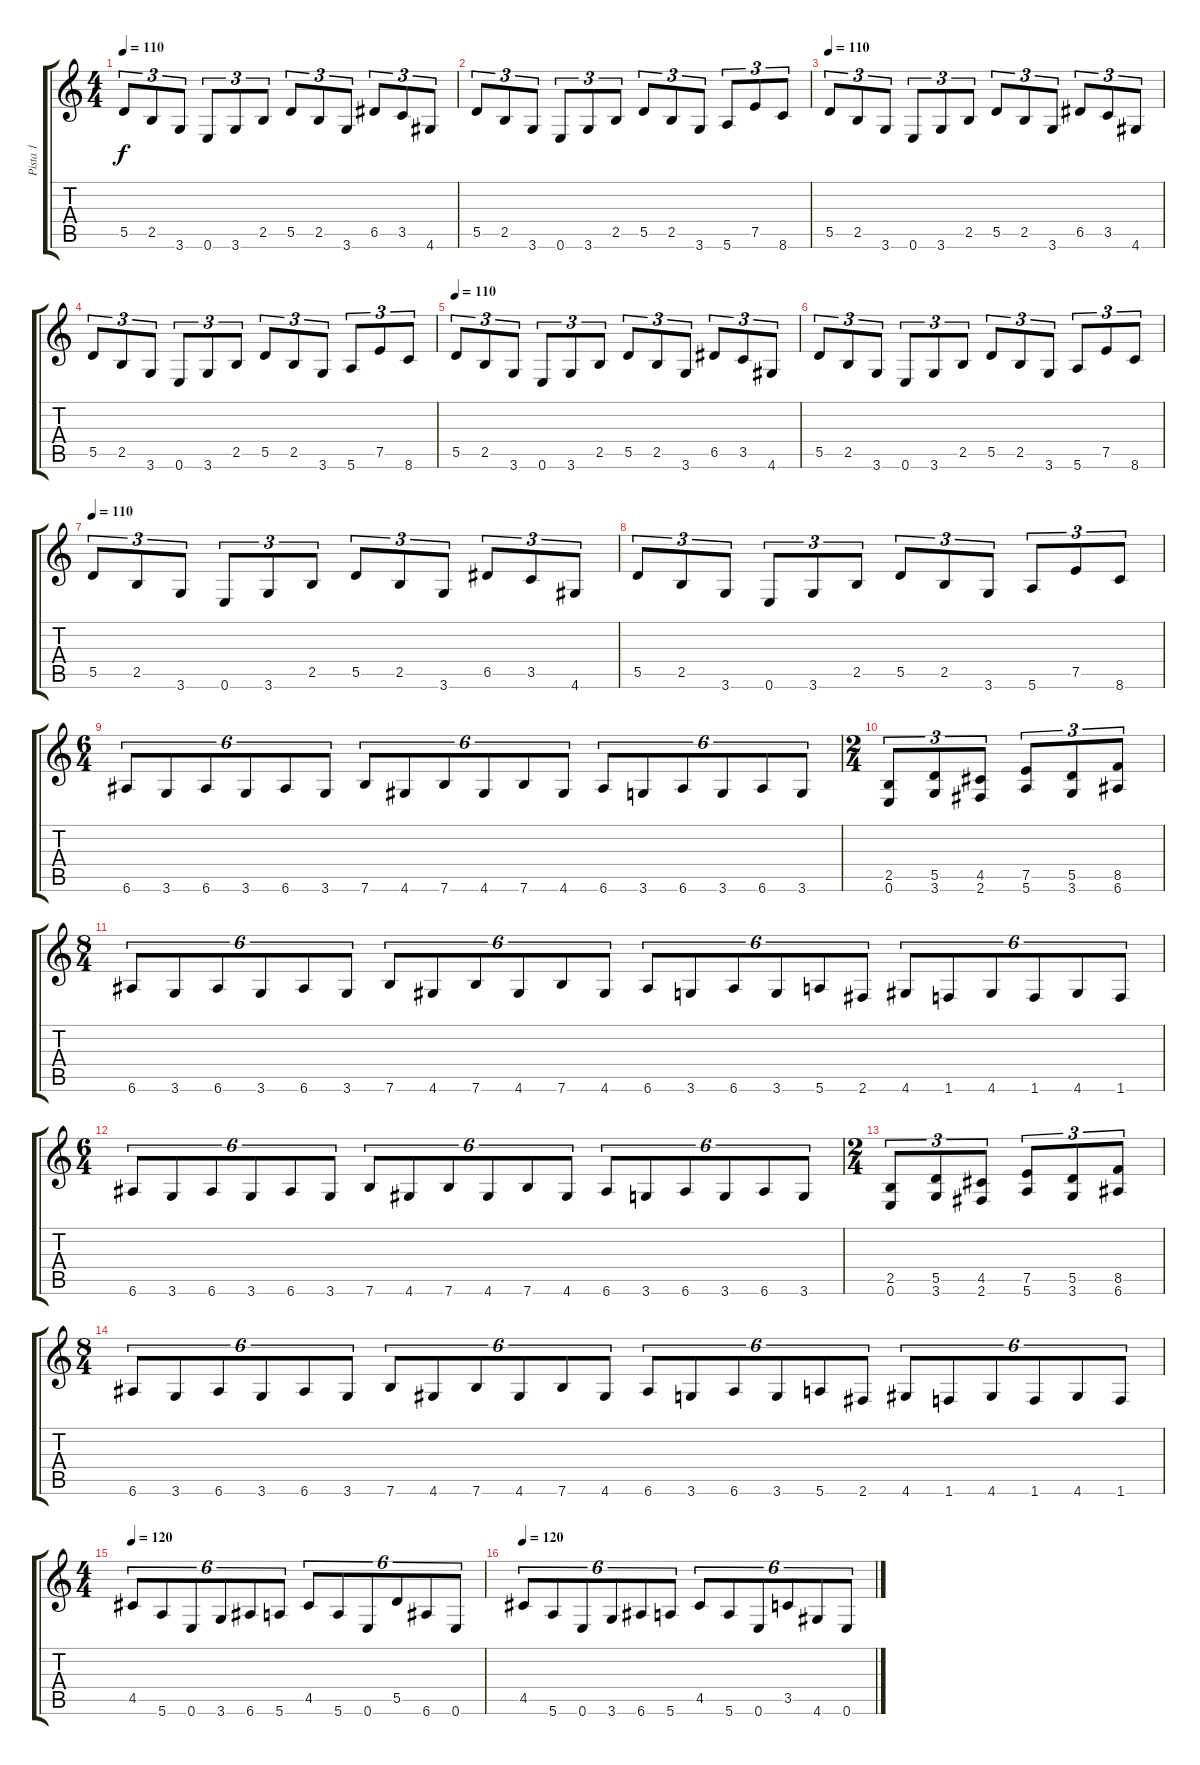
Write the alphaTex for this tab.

\track ("Pista 1" "Pista 1") {instrument acousticguitarsteel}
\staff {score tabs}
\tuning (E4 B3 G3 D3 A2 E2) {hide}
\ts (4 4)
\tempo 110
\clef g2
\ks c
5.5.8{tu (3 2) dy f} 2.5.8{tu (3 2)} 3.6.8{tu (3 2)} 0.6.8{tu (3 2)} 3.6.8{tu (3 2)} 2.5.8{tu (3 2)} 5.5.8{tu (3 2)} 2.5.8{tu (3 2)} 3.6.8{tu (3 2)} 6.5.8{tu (3 2)} 3.5.8{tu (3 2)} 4.6.8{tu (3 2)} |
5.5.8{tu (3 2)} 2.5.8{tu (3 2)} 3.6.8{tu (3 2)} 0.6.8{tu (3 2)} 3.6.8{tu (3 2)} 2.5.8{tu (3 2)} 5.5.8{tu (3 2)} 2.5.8{tu (3 2)} 3.6.8{tu (3 2)} 5.6.8{tu (3 2)} 7.5.8{tu (3 2)} 8.6.8{tu (3 2)} |
\tempo 110
5.5.8{tu (3 2)} 2.5.8{tu (3 2)} 3.6.8{tu (3 2)} 0.6.8{tu (3 2)} 3.6.8{tu (3 2)} 2.5.8{tu (3 2)} 5.5.8{tu (3 2)} 2.5.8{tu (3 2)} 3.6.8{tu (3 2)} 6.5.8{tu (3 2)} 3.5.8{tu (3 2)} 4.6.8{tu (3 2)} |
5.5.8{tu (3 2)} 2.5.8{tu (3 2)} 3.6.8{tu (3 2)} 0.6.8{tu (3 2)} 3.6.8{tu (3 2)} 2.5.8{tu (3 2)} 5.5.8{tu (3 2)} 2.5.8{tu (3 2)} 3.6.8{tu (3 2)} 5.6.8{tu (3 2)} 7.5.8{tu (3 2)} 8.6.8{tu (3 2)} |
\tempo 110
5.5.8{tu (3 2)} 2.5.8{tu (3 2)} 3.6.8{tu (3 2)} 0.6.8{tu (3 2)} 3.6.8{tu (3 2)} 2.5.8{tu (3 2)} 5.5.8{tu (3 2)} 2.5.8{tu (3 2)} 3.6.8{tu (3 2)} 6.5.8{tu (3 2)} 3.5.8{tu (3 2)} 4.6.8{tu (3 2)} |
5.5.8{tu (3 2)} 2.5.8{tu (3 2)} 3.6.8{tu (3 2)} 0.6.8{tu (3 2)} 3.6.8{tu (3 2)} 2.5.8{tu (3 2)} 5.5.8{tu (3 2)} 2.5.8{tu (3 2)} 3.6.8{tu (3 2)} 5.6.8{tu (3 2)} 7.5.8{tu (3 2)} 8.6.8{tu (3 2)} |
\tempo 110
5.5.8{tu (3 2)} 2.5.8{tu (3 2)} 3.6.8{tu (3 2)} 0.6.8{tu (3 2)} 3.6.8{tu (3 2)} 2.5.8{tu (3 2)} 5.5.8{tu (3 2)} 2.5.8{tu (3 2)} 3.6.8{tu (3 2)} 6.5.8{tu (3 2)} 3.5.8{tu (3 2)} 4.6.8{tu (3 2)} |
5.5.8{tu (3 2)} 2.5.8{tu (3 2)} 3.6.8{tu (3 2)} 0.6.8{tu (3 2)} 3.6.8{tu (3 2)} 2.5.8{tu (3 2)} 5.5.8{tu (3 2)} 2.5.8{tu (3 2)} 3.6.8{tu (3 2)} 5.6.8{tu (3 2)} 7.5.8{tu (3 2)} 8.6.8{tu (3 2)} |
\ts (6 4)
6.6.8{tu (6 4)} 3.6.8{tu (6 4)} 6.6.8{tu (6 4)} 3.6.8{tu (6 4)} 6.6.8{tu (6 4)} 3.6.8{tu (6 4)} 7.6.8{tu (6 4)} 4.6.8{tu (6 4)} 7.6.8{tu (6 4)} 4.6.8{tu (6 4)} 7.6.8{tu (6 4)} 4.6.8{tu (6 4)} 6.6.8{tu (6 4)} 3.6.8{tu (6 4)} 6.6.8{tu (6 4)} 3.6.8{tu (6 4)} 6.6.8{tu (6 4)} 3.6.8{tu (6 4)} |
\ts (2 4)
(2.5 0.6).8{tu (3 2)} (5.5 3.6).8{tu (3 2)} (4.5 2.6).8{tu (3 2)} (7.5 5.6).8{tu (3 2)} (5.5 3.6).8{tu (3 2)} (8.5 6.6).8{tu (3 2)} |
\ts (8 4)
6.6.8{tu (6 4)} 3.6.8{tu (6 4)} 6.6.8{tu (6 4)} 3.6.8{tu (6 4)} 6.6.8{tu (6 4)} 3.6.8{tu (6 4)} 7.6.8{tu (6 4)} 4.6.8{tu (6 4)} 7.6.8{tu (6 4)} 4.6.8{tu (6 4)} 7.6.8{tu (6 4)} 4.6.8{tu (6 4)} 6.6.8{tu (6 4)} 3.6.8{tu (6 4)} 6.6.8{tu (6 4)} 3.6.8{tu (6 4)} 5.6.8{tu (6 4)} 2.6.8{tu (6 4)} 4.6.8{tu (6 4)} 1.6.8{tu (6 4)} 4.6.8{tu (6 4)} 1.6.8{tu (6 4)} 4.6.8{tu (6 4)} 1.6.8{tu (6 4)} |
\ts (6 4)
6.6.8{tu (6 4)} 3.6.8{tu (6 4)} 6.6.8{tu (6 4)} 3.6.8{tu (6 4)} 6.6.8{tu (6 4)} 3.6.8{tu (6 4)} 7.6.8{tu (6 4)} 4.6.8{tu (6 4)} 7.6.8{tu (6 4)} 4.6.8{tu (6 4)} 7.6.8{tu (6 4)} 4.6.8{tu (6 4)} 6.6.8{tu (6 4)} 3.6.8{tu (6 4)} 6.6.8{tu (6 4)} 3.6.8{tu (6 4)} 6.6.8{tu (6 4)} 3.6.8{tu (6 4)} |
\ts (2 4)
(2.5 0.6).8{tu (3 2)} (5.5 3.6).8{tu (3 2)} (4.5 2.6).8{tu (3 2)} (7.5 5.6).8{tu (3 2)} (5.5 3.6).8{tu (3 2)} (8.5 6.6).8{tu (3 2)} |
\ts (8 4)
6.6.8{tu (6 4)} 3.6.8{tu (6 4)} 6.6.8{tu (6 4)} 3.6.8{tu (6 4)} 6.6.8{tu (6 4)} 3.6.8{tu (6 4)} 7.6.8{tu (6 4)} 4.6.8{tu (6 4)} 7.6.8{tu (6 4)} 4.6.8{tu (6 4)} 7.6.8{tu (6 4)} 4.6.8{tu (6 4)} 6.6.8{tu (6 4)} 3.6.8{tu (6 4)} 6.6.8{tu (6 4)} 3.6.8{tu (6 4)} 5.6.8{tu (6 4)} 2.6.8{tu (6 4)} 4.6.8{tu (6 4)} 1.6.8{tu (6 4)} 4.6.8{tu (6 4)} 1.6.8{tu (6 4)} 4.6.8{tu (6 4)} 1.6.8{tu (6 4)} |
\ts (4 4)
\tempo 120
4.5.8{tu (6 4)} 5.6.8{tu (6 4)} 0.6.8{tu (6 4)} 3.6.8{tu (6 4)} 6.6.8{tu (6 4)} 5.6.8{tu (6 4)} 4.5.8{tu (6 4)} 5.6.8{tu (6 4)} 0.6.8{tu (6 4)} 5.5.8{tu (6 4)} 6.6.8{tu (6 4)} 0.6.8{tu (6 4)} |
\tempo 120
4.5.8{tu (6 4)} 5.6.8{tu (6 4)} 0.6.8{tu (6 4)} 3.6.8{tu (6 4)} 6.6.8{tu (6 4)} 5.6.8{tu (6 4)} 4.5.8{tu (6 4)} 5.6.8{tu (6 4)} 0.6.8{tu (6 4)} 3.5.8{tu (6 4)} 4.6.8{tu (6 4)} 0.6.8{tu (6 4)}
